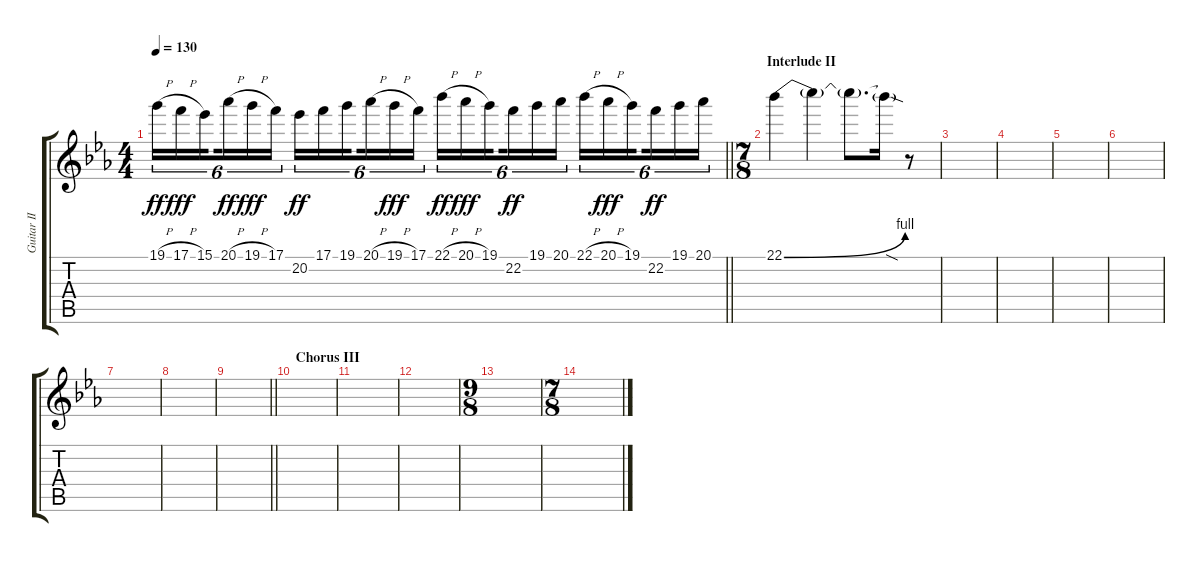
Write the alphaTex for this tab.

\track ("Guitar II" "Guitar II") {instrument distortionguitar}
\staff {score tabs}
\tuning (C4 G3 Eb3 Bb2 F2 C2) {hide}
\ts (4 4)
\tempo 130
\clef g2
\barLineRight lightlight
\ks cminor
19.1{h}.16{tu (6 4) dy ff} 17.1{h}.16{tu (6 4) dy fff} 15.1.16{tu (6 4) beam splitsecondary} 20.1{h}.16{tu (6 4) dy ff} 19.1{h}.16{tu (6 4) dy fff} 17.1.16{tu (6 4)} 20.2.16{tu (6 4) dy ff} 17.1.16{tu (6 4)} 19.1.16{tu (6 4) beam splitsecondary} 20.1{h}.16{tu (6 4)} 19.1{h}.16{tu (6 4) dy fff} 17.1.16{tu (6 4)} 22.1{h}.16{tu (6 4) dy ff} 20.1{h}.16{tu (6 4) dy fff} 19.1.16{tu (6 4) beam splitsecondary} 22.2.16{tu (6 4) dy ff} 19.1.16{tu (6 4)} 20.1.16{tu (6 4)} 22.1{h}.16{tu (6 4)} 20.1{h}.16{tu (6 4) dy fff} 19.1.16{tu (6 4) beam splitsecondary} 22.2.16{tu (6 4) dy ff} 19.1.16{tu (6 4)} 20.1.16{tu (6 4)} |
\ts (7 8)
\section ("" "Interlude II")
22.1{be (bend 0 0 60 4)}.4 22.1{t}.4 22.1{t}.8{d} 22.1{sod t}.16 r.8 |
|
|
|
|
|
|
\barLineRight lightlight
|
\section ("" "Chorus III")
|
|
|
\ts (9 8)
|
\ts (7 8)
